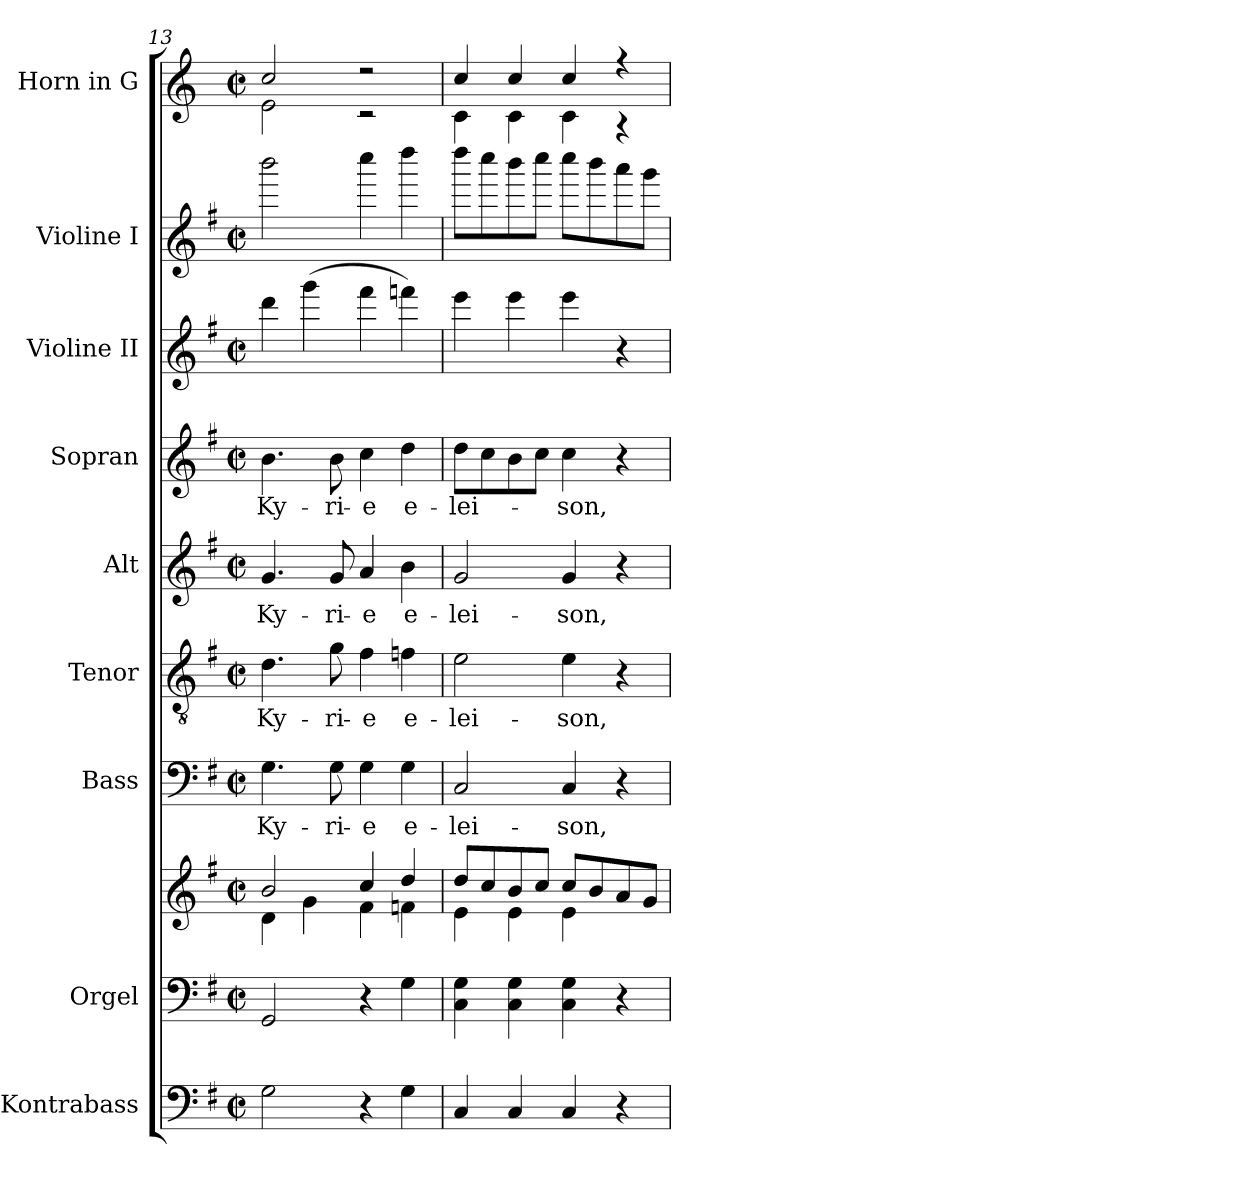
**kern	**kern	**kern	**kern	**text	**kern	**text	**kern	**text	**kern	**text	**kern	**kern	**kern
*part9	*part8	*part8	*part7	*part7	*part6	*part6	*part5	*part5	*part4	*part4	*part3	*part2	*part1
*staff10	*staff9	*staff8	*staff7	*staff7	*staff6	*staff6	*staff5	*staff5	*staff4	*staff4	*staff3	*staff2	*staff1
*I"Kontrabass	*I"Orgel	*	*I"Bass	*	*I"Tenor	*	*I"Alt	*	*I"Sopran	*	*I"Violine II	*I"Violine I	*I"Horn in G
*I'Kb.	*I'Org.	*	*I'B	*	*I'T	*	*I'A	*	*I'S	*	*I'Vl. II	*I'Vl. I	*I'Hrn.
*clefF4	*clefF4	*clefG2	*clefF4	*	*clefGv2	*	*clefG2	*	*clefG2	*	*clefG2	*clefG2	*clefG2
*ITrd7c12	*	*	*	*	*	*	*	*	*	*	*ITrd7c12	*ITrd7c12	*ITrd3c5
*k[f#]	*k[f#]	*k[f#]	*k[f#]	*	*k[f#]	*	*k[f#]	*	*k[f#]	*	*k[f#]	*k[f#]	*k[f#]
*G:	*G:	*G:	*G:	*	*G:	*	*G:	*	*G:	*	*G:	*G:	*G:
*M2/2	*M2/2	*M2/2	*M2/2	*	*M2/2	*	*M2/2	*	*M2/2	*	*M2/2	*M2/2	*M2/2
*met(c|)	*met(c|)	*met(c|)	*met(c|)	*	*met(c|)	*	*met(c|)	*	*met(c|)	*	*met(c|)	*met(c|)	*met(c|)
=13	=13	=13	=13	=13	=13	=13	=13	=13	=13	=13	=13	=13	=13
*	*	*^	*	*	*	*	*	*	*	*	*	*	*
!	!	!	!	!	!LO:LY:b	!	!LO:LY:b	!	!LO:LY:b	!	!LO:LY:b	!	!	!
*	*	*	*	*	*	*	*	*	*	*	*	*	*	*^
2GG\	2GG/	2b/	4d\	4.G\	Ky-	4.d\	Ky-	4.g/	Ky-	4.b\	Ky-	4dd\	2bb\	2g/	2B\
.	.	.	4g\	.	.	.	.	.	.	.	.	(>4gg\	.	.	.
!	!	!	!	!	!LO:LY:b	!	!LO:LY:b	!	!LO:LY:b	!	!LO:LY:b	!	!	!	!
.	.	.	.	8G\	-ri-	8g\	-ri-	8g/	-ri-	8b\	-ri-	.	.	.	.
!	!	!	!	!	!LO:LY:b	!	!LO:LY:b	!	!LO:LY:b	!	!LO:LY:b	!	!	!	!
4r	4r	4cc/	4f#\	4G\	-e	4f#\	-e	4a/	-e	4cc\	-e	4ff#\	4ccc\	2r	2r
!	!	!	!	!	!LO:LY:b	!	!LO:LY:b	!	!LO:LY:b	!	!LO:LY:b	!	!	!	!
4GG\	4G\	4dd/	4fn\	4G\	e-	4fn\	e-	4b\	e-	4dd\	e-	4ffn\)	4ddd\	.	.
!!LO:PB:g=z	!!
=14	=14	=14	=14	=14	=14	=14	=14	=14	=14	=14	=14	=14	=14	=14	=14
!	!	!	!	!	!LO:LY:b	!	!LO:LY:b	!	!LO:LY:b	!	!LO:LY:b	!	!	!	!
4CC/	4C\ 4G\	8dd/L	4e\	2C/	-lei-	2e\	-lei-	2g/	-lei-	8dd\L	-lei-	4ee\	8ddd\L	4g/	4G\
.	.	8cc/	.	.	.	.	.	.	.	8cc\	.	.	8ccc\	.	.
4CC/	4C\ 4G\	8b/	4e\	.	.	.	.	.	.	8b\	.	4ee\	8bb\	4g/	4G\
.	.	8cc/J	.	.	.	.	.	.	.	8cc\J	.	.	8ccc\J	.	.
!	!	!	!	!	!LO:LY:b	!	!LO:LY:b	!	!LO:LY:b	!	!LO:LY:b	!	!	!	!
4CC/	4C\ 4G\	8cc/L	4e\	4C/	-son,	4e\	-son,	4g/	-son,	4cc\	-son,	4ee\	8ccc\L	4g/	4G\
.	.	8b/	.	.	.	.	.	.	.	.	.	.	8bb\	.	.
4r	4r	8a/	4ryy	4r	.	4r	.	4r	.	4r	.	4r	8aa\	4r	4r
.	.	8g/J	.	.	.	.	.	.	.	.	.	.	8gg\J	.	.
*	*	*v	*v	*	*	*	*	*	*	*	*	*	*	*v	*v
=	=	=	=	=	=	=	=	=	=	=	=	=	=
*-	*-	*-	*-	*-	*-	*-	*-	*-	*-	*-	*-	*-	*-
